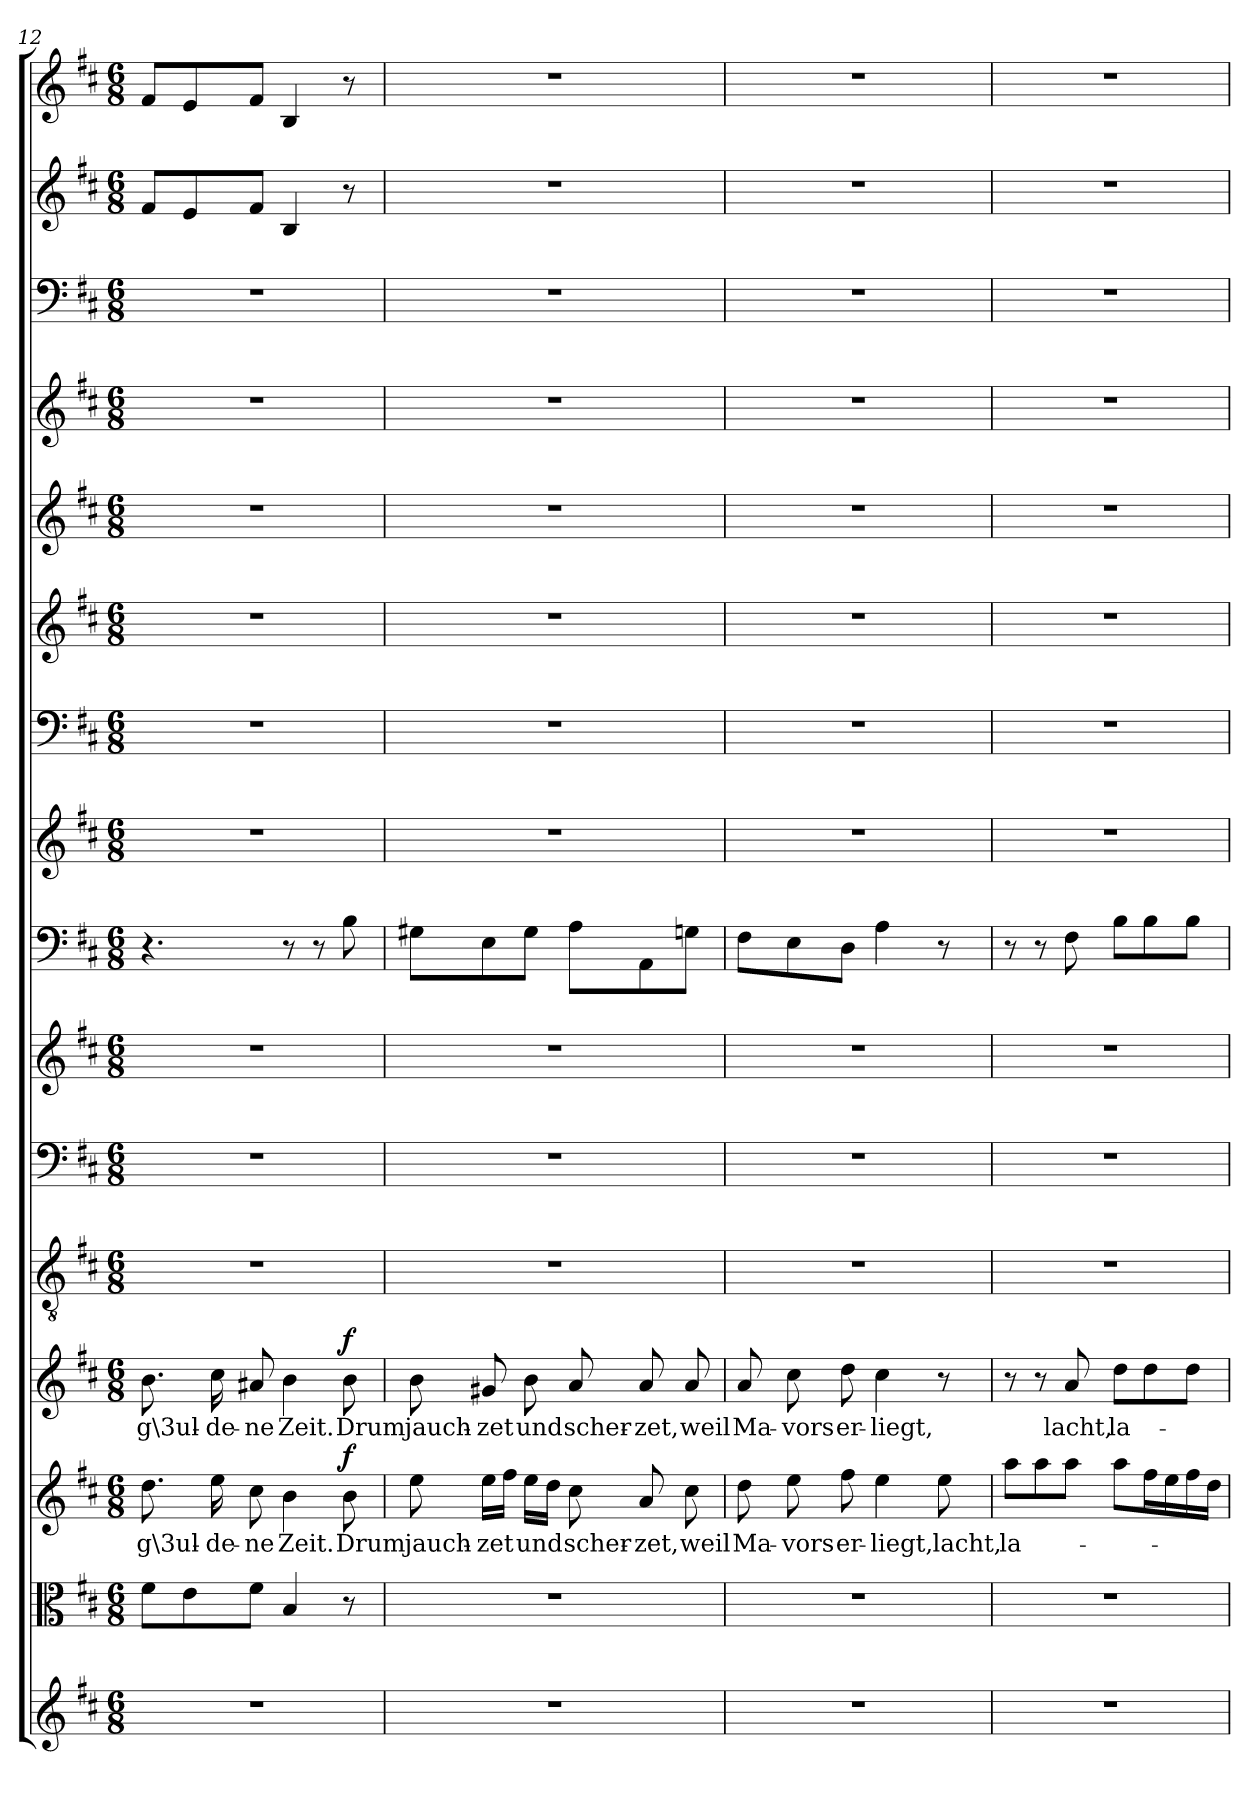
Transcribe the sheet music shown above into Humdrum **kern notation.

**kern	**kern	**kern	**text	**dynam	**kern	**text	**dynam	**kern	**kern	**kern	**kern	**kern	**kern	**kern	**kern	**kern	**kern	**kern	**kern
*part16	*part15	*part14	*part14	*part14	*part13	*part13	*part13	*part12	*part11	*part10	*part9	*part8	*part7	*part6	*part5	*part4	*part3	*part2	*part1
*staff16	*staff15	*staff14	*staff14	*staff14	*staff13	*staff13	*staff13	*staff12	*staff11	*staff10	*staff9	*staff8	*staff7	*staff6	*staff5	*staff4	*staff3	*staff2	*staff1
*clefG2	*clefC3	*clefG2	*	*	*clefG2	*	*	*clefGv2	*clefF4	*clefG2	*clefF4	*clefG2	*clefF4	*clefG2	*clefG2	*clefG2	*clefF4	*clefG2	*clefG2
*k[f#c#]	*k[f#c#]	*k[f#c#]	*	*	*k[f#c#]	*	*	*k[f#c#]	*k[f#c#]	*k[f#c#]	*k[f#c#]	*k[f#c#]	*k[f#c#]	*k[f#c#]	*k[f#c#]	*k[f#c#]	*k[f#c#]	*k[f#c#]	*k[f#c#]
*D:	*D:	*D:	*	*	*D:	*	*	*D:	*D:	*D:	*D:	*D:	*D:	*D:	*D:	*D:	*D:	*D:	*D:
*M6/8	*M6/8	*M6/8	*	*	*M6/8	*	*	*M6/8	*M6/8	*M6/8	*M6/8	*M6/8	*M6/8	*M6/8	*M6/8	*M6/8	*M6/8	*M6/8	*M6/8
=12	=12	=12	=12	=12	=12	=12	=12	=12	=12	=12	=12	=12	=12	=12	=12	=12	=12	=12	=12
2.r	8f#\L	8.dd\	g\3ul-	.	8.b\	g\3ul-	.	2.r	2.r	2.r	4.r	2.r	2.r	2.r	2.r	2.r	2.r	8f#/L	8f#/L
.	8e\	.	.	.	.	.	.	.	.	.	.	.	.	.	.	.	.	8e/	8e/
.	.	16ee\	-de-	.	16cc#\	-de-	.	.	.	.	.	.	.	.	.	.	.	.	.
.	8f#\J	8cc#\	-ne	.	8a#X/	-ne	.	.	.	.	.	.	.	.	.	.	.	8f#/J	8f#/J
.	4B/	4b\	Zeit.	.	4b\	Zeit.	.	.	.	.	8r	.	.	.	.	.	.	4B/	4B/
.	.	.	.	.	.	.	.	.	.	.	8r	.	.	.	.	.	.	.	.
!	!	!	!	!LO:DY:a	!	!	!LO:DY:a	!	!	!	!	!	!	!	!	!	!	!	!
.	8r	8b\	Drum	f	8b\	Drum	f	.	.	.	8B\	.	.	.	.	.	.	8r	8r
=13	=13	=13	=13	=13	=13	=13	=13	=13	=13	=13	=13	=13	=13	=13	=13	=13	=13	=13	=13
2.r	2.r	8ee\	jauch-	.	8b\	jauch-	.	2.r	2.r	2.r	8G#X\L	2.r	2.r	2.r	2.r	2.r	2.r	2.r	2.r
.	.	16ee\LL	-zet	.	8g#X/	-zet	.	.	.	.	8E\	.	.	.	.	.	.	.	.
.	.	16ff#\JJ	.	.	.	.	.	.	.	.	.	.	.	.	.	.	.	.	.
.	.	16ee\LL	und	.	8b\	und	.	.	.	.	8G#\J	.	.	.	.	.	.	.	.
.	.	16dd\JJ	.	.	.	.	.	.	.	.	.	.	.	.	.	.	.	.	.
.	.	8cc#\	scher-	.	8a/	scher-	.	.	.	.	8A\L	.	.	.	.	.	.	.	.
.	.	8a/	-zet,	.	8a/	-zet,	.	.	.	.	8AA\	.	.	.	.	.	.	.	.
.	.	8cc#\	weil	.	8a/	weil	.	.	.	.	8Gn\J	.	.	.	.	.	.	.	.
=14	=14	=14	=14	=14	=14	=14	=14	=14	=14	=14	=14	=14	=14	=14	=14	=14	=14	=14	=14
2.r	2.r	8dd\	Ma-	.	8a/	Ma-	.	2.r	2.r	2.r	8F#\L	2.r	2.r	2.r	2.r	2.r	2.r	2.r	2.r
.	.	8ee\	-vors	.	8cc#\	-vors	.	.	.	.	8E\	.	.	.	.	.	.	.	.
.	.	8ff#\	er-	.	8dd\	er-	.	.	.	.	8D\J	.	.	.	.	.	.	.	.
.	.	4ee\	-liegt,	.	4cc#\	-liegt,	.	.	.	.	4A\	.	.	.	.	.	.	.	.
.	.	8ee\	lacht,	.	8r	.	.	.	.	.	8r	.	.	.	.	.	.	.	.
=15	=15	=15	=15	=15	=15	=15	=15	=15	=15	=15	=15	=15	=15	=15	=15	=15	=15	=15	=15
2.r	2.r	8aa\L	la-	.	8r	.	.	2.r	2.r	2.r	8r	2.r	2.r	2.r	2.r	2.r	2.r	2.r	2.r
.	.	8aa\	.	.	8r	.	.	.	.	.	8r	.	.	.	.	.	.	.	.
.	.	8aa\J	.	.	8a/	lacht,	.	.	.	.	8F#\	.	.	.	.	.	.	.	.
.	.	8aa\L	.	.	8dd\L	la-	.	.	.	.	8B\L	.	.	.	.	.	.	.	.
.	.	16ff#\L	.	.	8dd\	.	.	.	.	.	8B\	.	.	.	.	.	.	.	.
.	.	16ee\	.	.	.	.	.	.	.	.	.	.	.	.	.	.	.	.	.
.	.	16ff#\	.	.	8dd\J	.	.	.	.	.	8B\J	.	.	.	.	.	.	.	.
.	.	16dd\JJ	.	.	.	.	.	.	.	.	.	.	.	.	.	.	.	.	.
=	=	=	=	=	=	=	=	=	=	=	=	=	=	=	=	=	=	=	=
*-	*-	*-	*-	*-	*-	*-	*-	*-	*-	*-	*-	*-	*-	*-	*-	*-	*-	*-	*-
